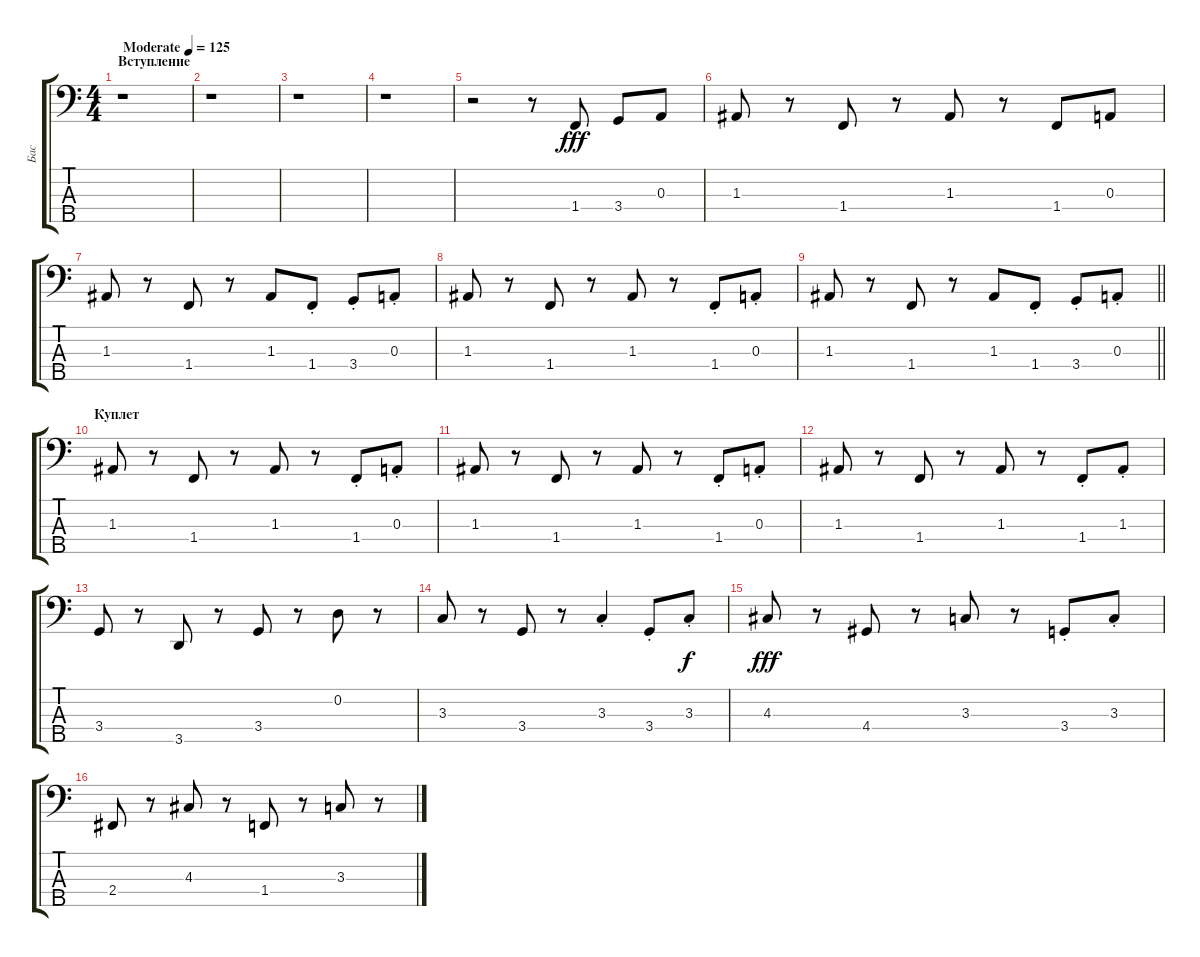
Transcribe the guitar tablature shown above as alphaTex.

\track ("Бас" "Бас") {instrument fretlessbass}
\staff {score tabs}
\tuning (G2 D2 A1 E1 B0) {hide}
\ts (4 4)
\section ("" "Вступление")
\tempo (125 "Moderate")
\clef f4
\ks c
r.1{dy fff instrument fretlessbass} |
r.1 |
r.1 |
r.1 |
r.2 r.8 1.4.8 3.4.8 0.3.8 |
1.3.8 r.8 1.4.8 r.8 1.3.8 r.8 1.4.8 0.3.8 |
1.3.8 r.8 1.4.8 r.8 1.3.8 1.4{st}.8 3.4{st}.8 0.3{st}.8 |
1.3.8 r.8 1.4.8 r.8 1.3.8 r.8 1.4{st}.8 0.3{st}.8 |
\barLineRight lightlight
1.3.8 r.8 1.4.8 r.8 1.3.8 1.4{st}.8 3.4{st}.8 0.3{st}.8 |
\section ("" "Куплет")
1.3.8 r.8 1.4.8 r.8 1.3.8 r.8 1.4{st}.8 0.3{st}.8 |
1.3.8 r.8 1.4.8 r.8 1.3.8 r.8 1.4{st}.8 0.3{st}.8 |
1.3.8 r.8 1.4.8 r.8 1.3.8 r.8 1.4{st}.8 1.3{st}.8 |
3.4.8 r.8 3.5.8 r.8 3.4.8 r.8 0.2.8 r.8 |
3.3.8 r.8 3.4.8 r.8 3.3{st}.4 3.4{st}.8 3.3{st}.8{dy f} |
4.3.8{dy fff} r.8 4.4.8 r.8 3.3.8 r.8 3.4{st}.8 3.3{st}.8 |
2.4.8 r.8 4.3.8 r.8 1.4.8 r.8 3.3.8 r.8
